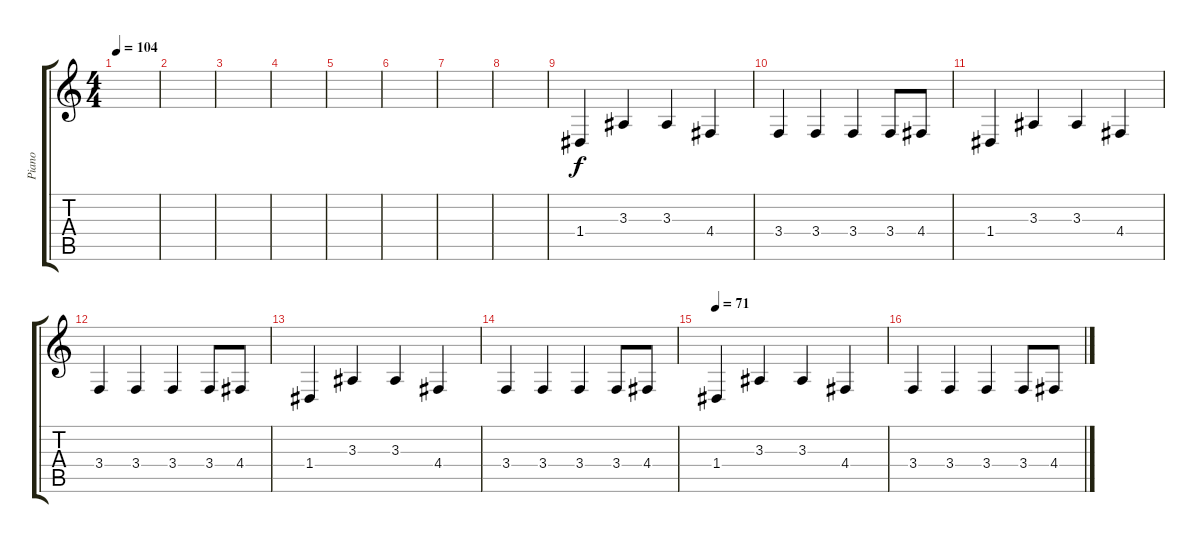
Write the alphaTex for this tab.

\track ("Piano" "Piano") {instrument acousticgrandpiano}
\staff {score tabs}
\tuning (E4 B3 G3 D3 A2 E2) {hide}
\ts (4 4)
\tempo 104
\clef g2
\ks c
|
|
|
|
|
|
|
|
1.4.4 3.3.4 3.3.4 4.4.4 |
3.4.4 3.4.4 3.4.4 3.4.8 4.4.8 |
1.4.4 3.3.4 3.3.4 4.4.4 |
3.4.4 3.4.4 3.4.4 3.4.8 4.4.8 |
1.4.4 3.3.4 3.3.4 4.4.4 |
3.4.4 3.4.4 3.4.4 3.4.8 4.4.8 |
\tempo 71
1.4.4 3.3.4 3.3.4 4.4.4 |
3.4.4 3.4.4 3.4.4 3.4.8 4.4.8
